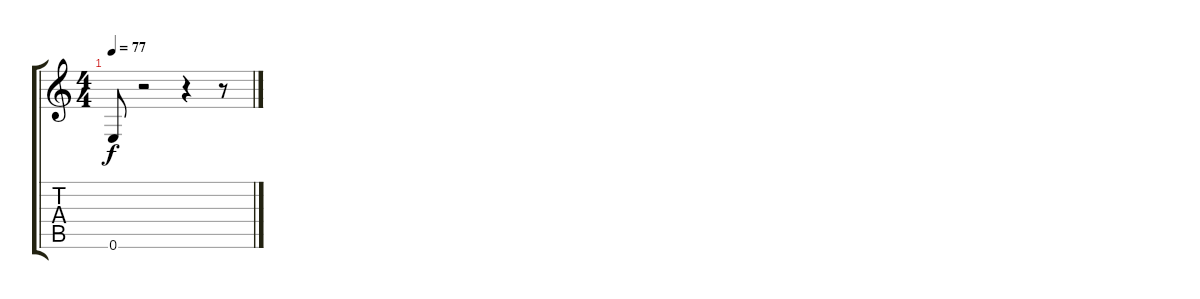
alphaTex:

\track "" {instrument electricbassfinger}
\staff {score tabs}
\tuning (E4 B3 G3 D3 A2 E2) {hide}
\ts (4 4)
\tempo 77
\clef g2
\ks c
0.6{t}.8{dy f} r.2 r.4 r.8
